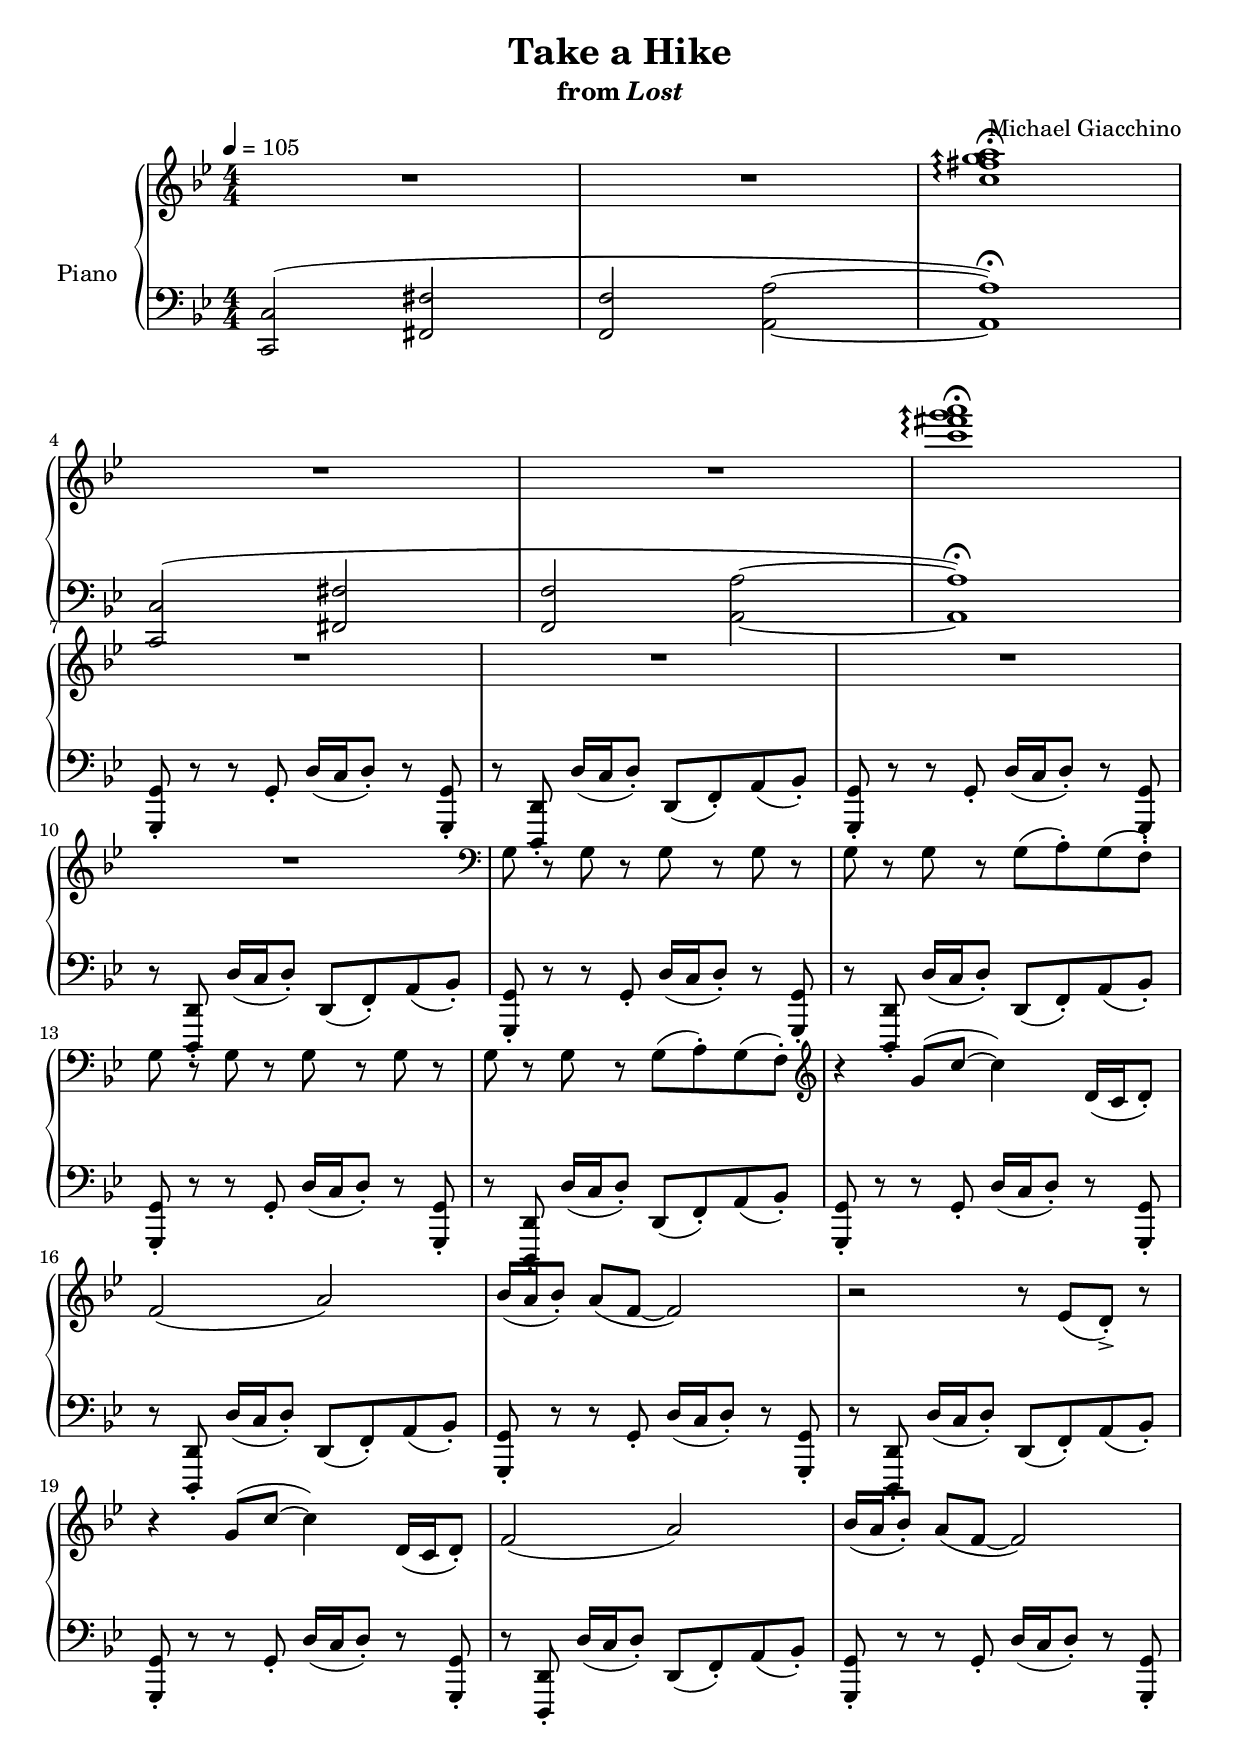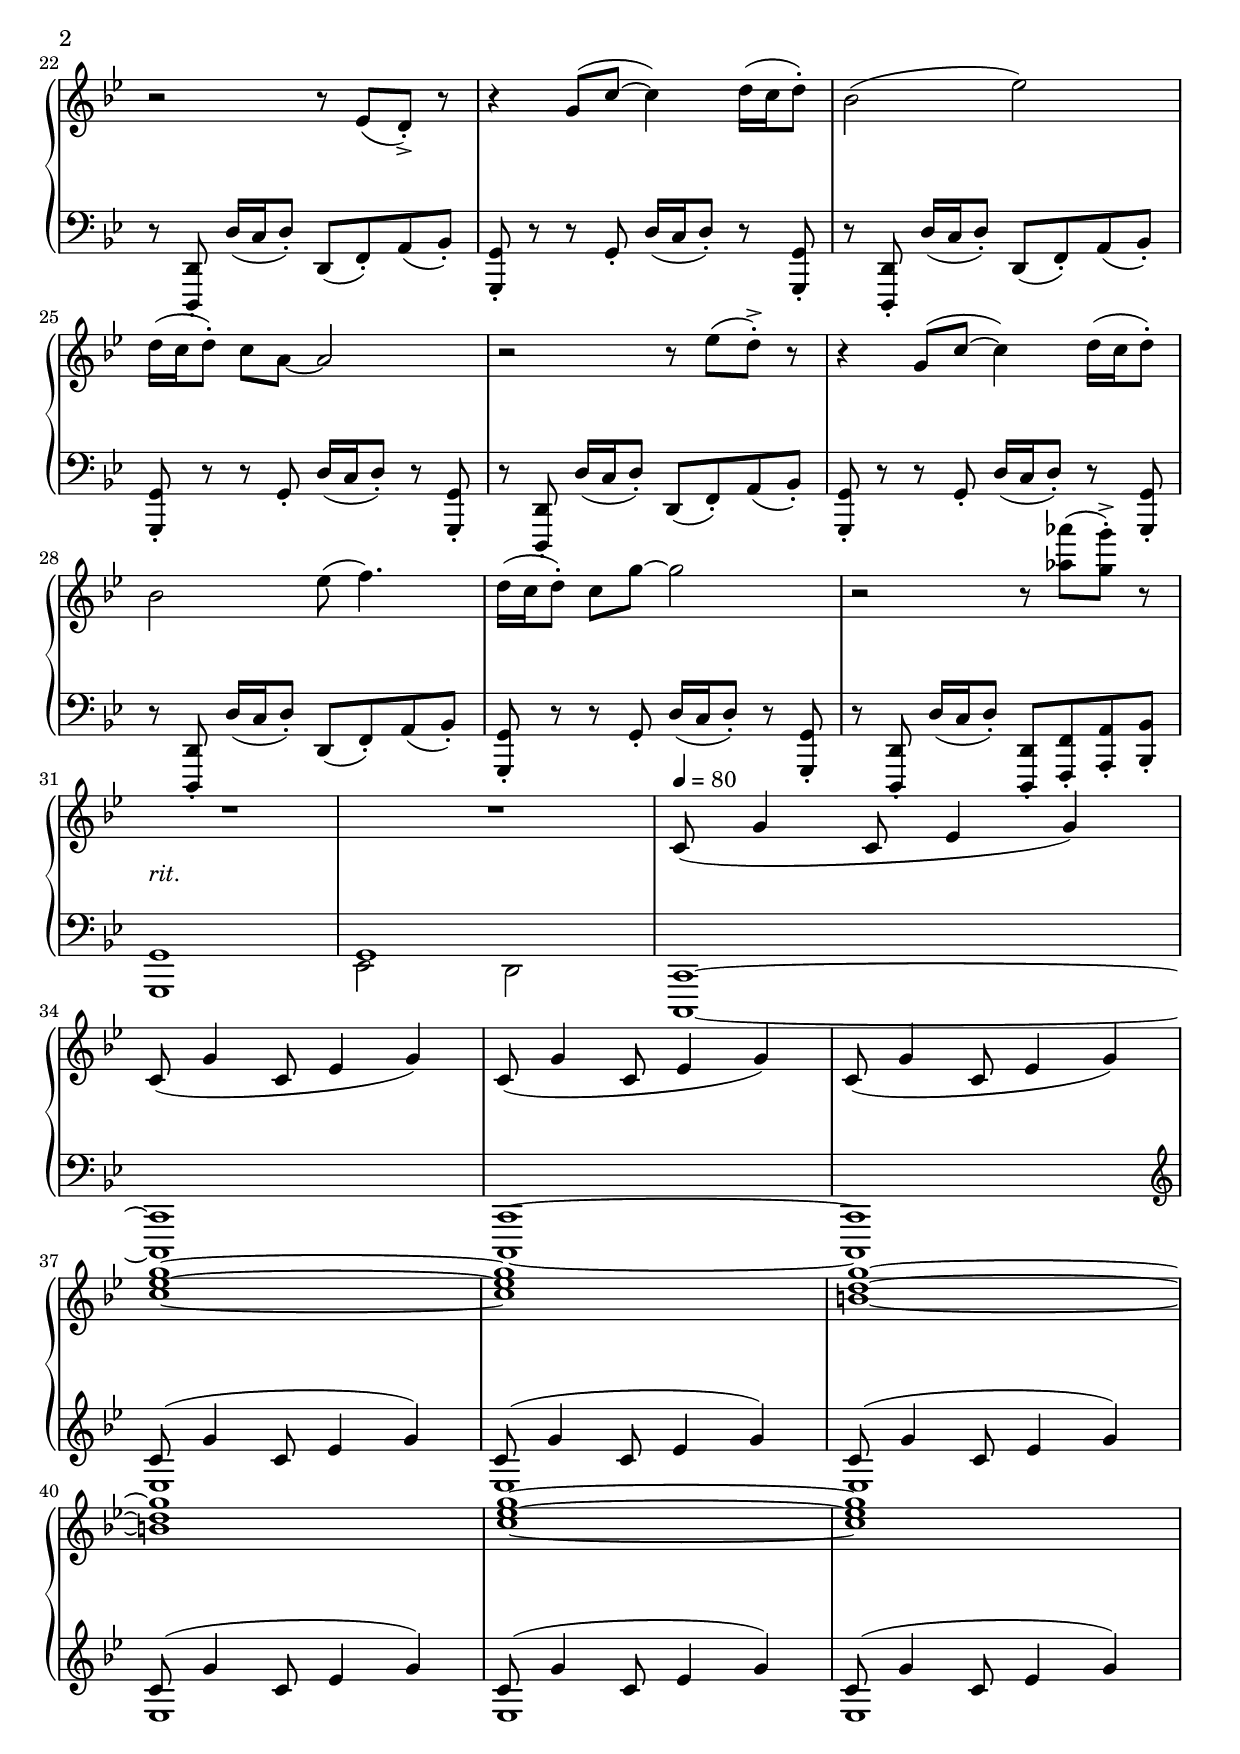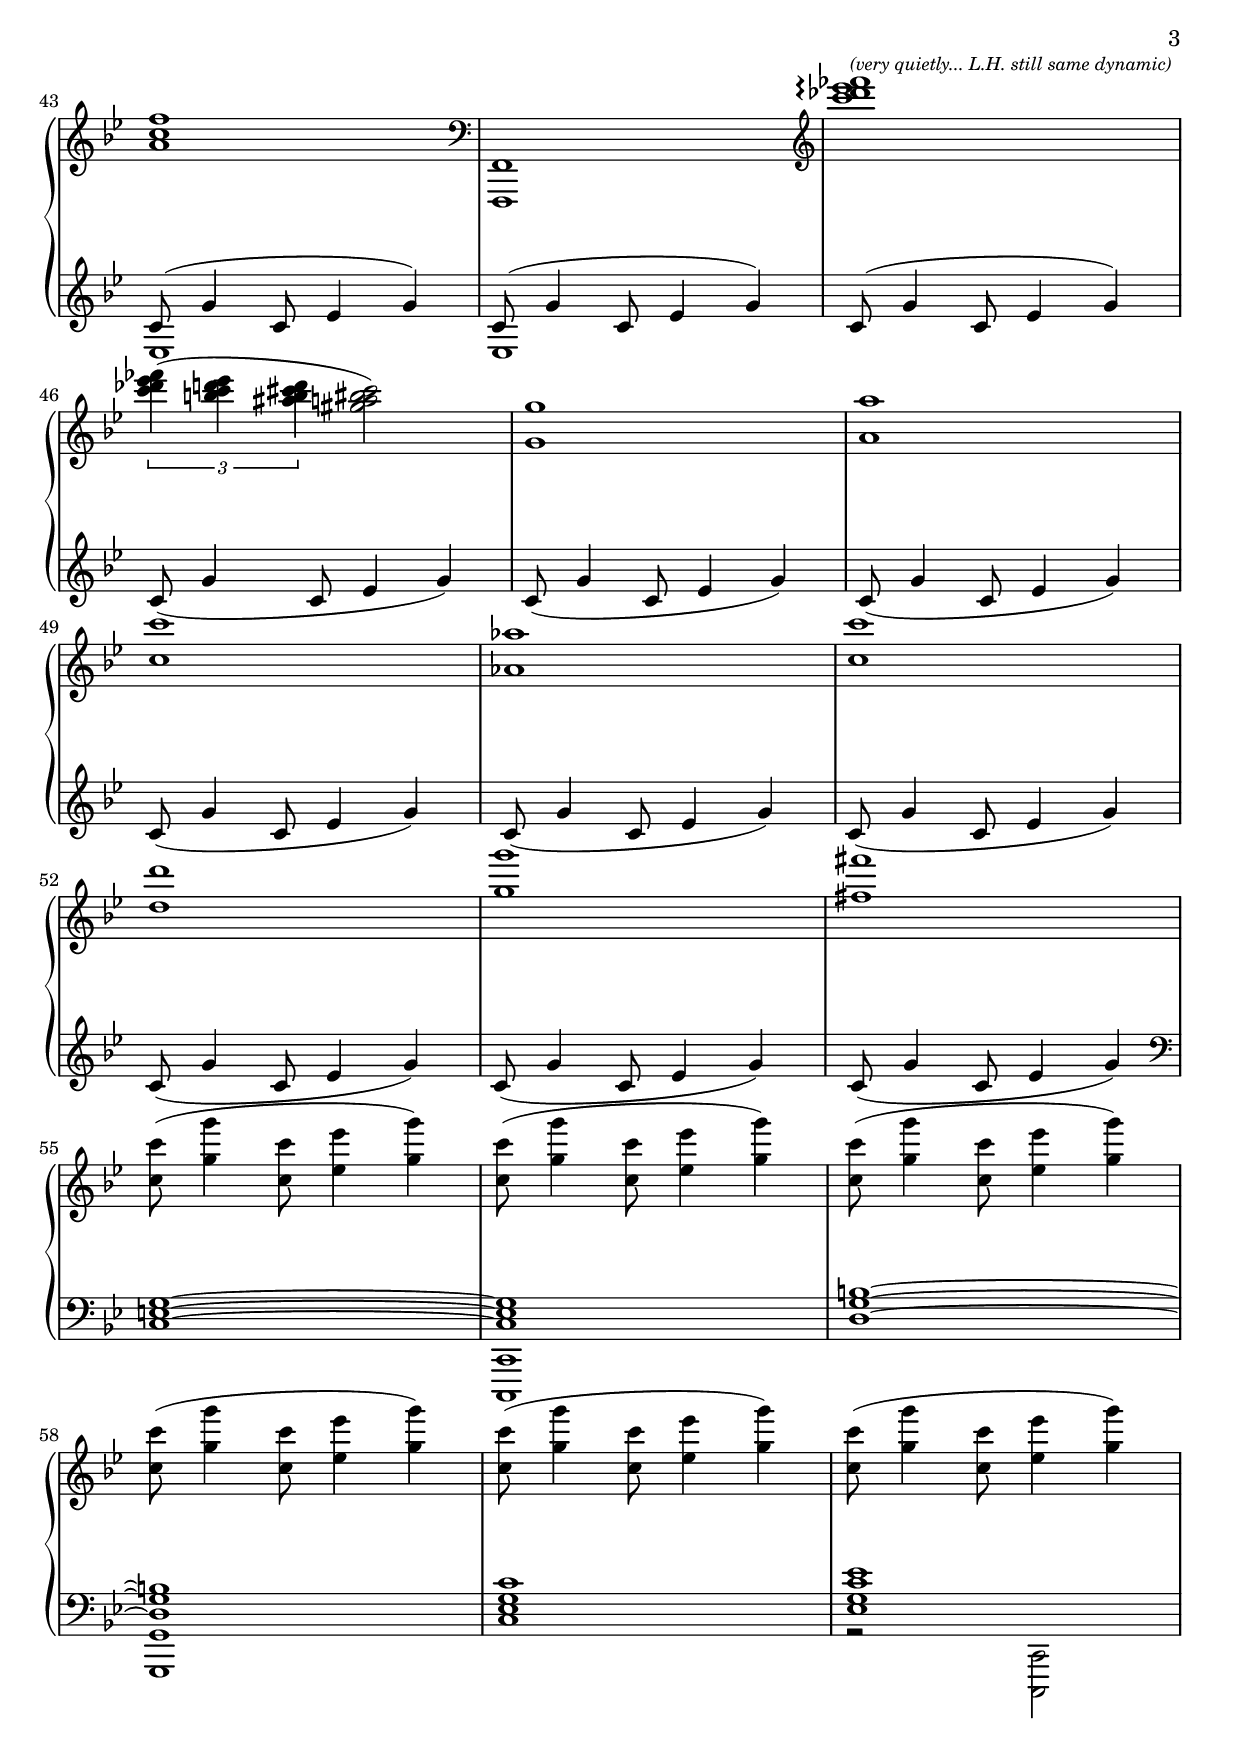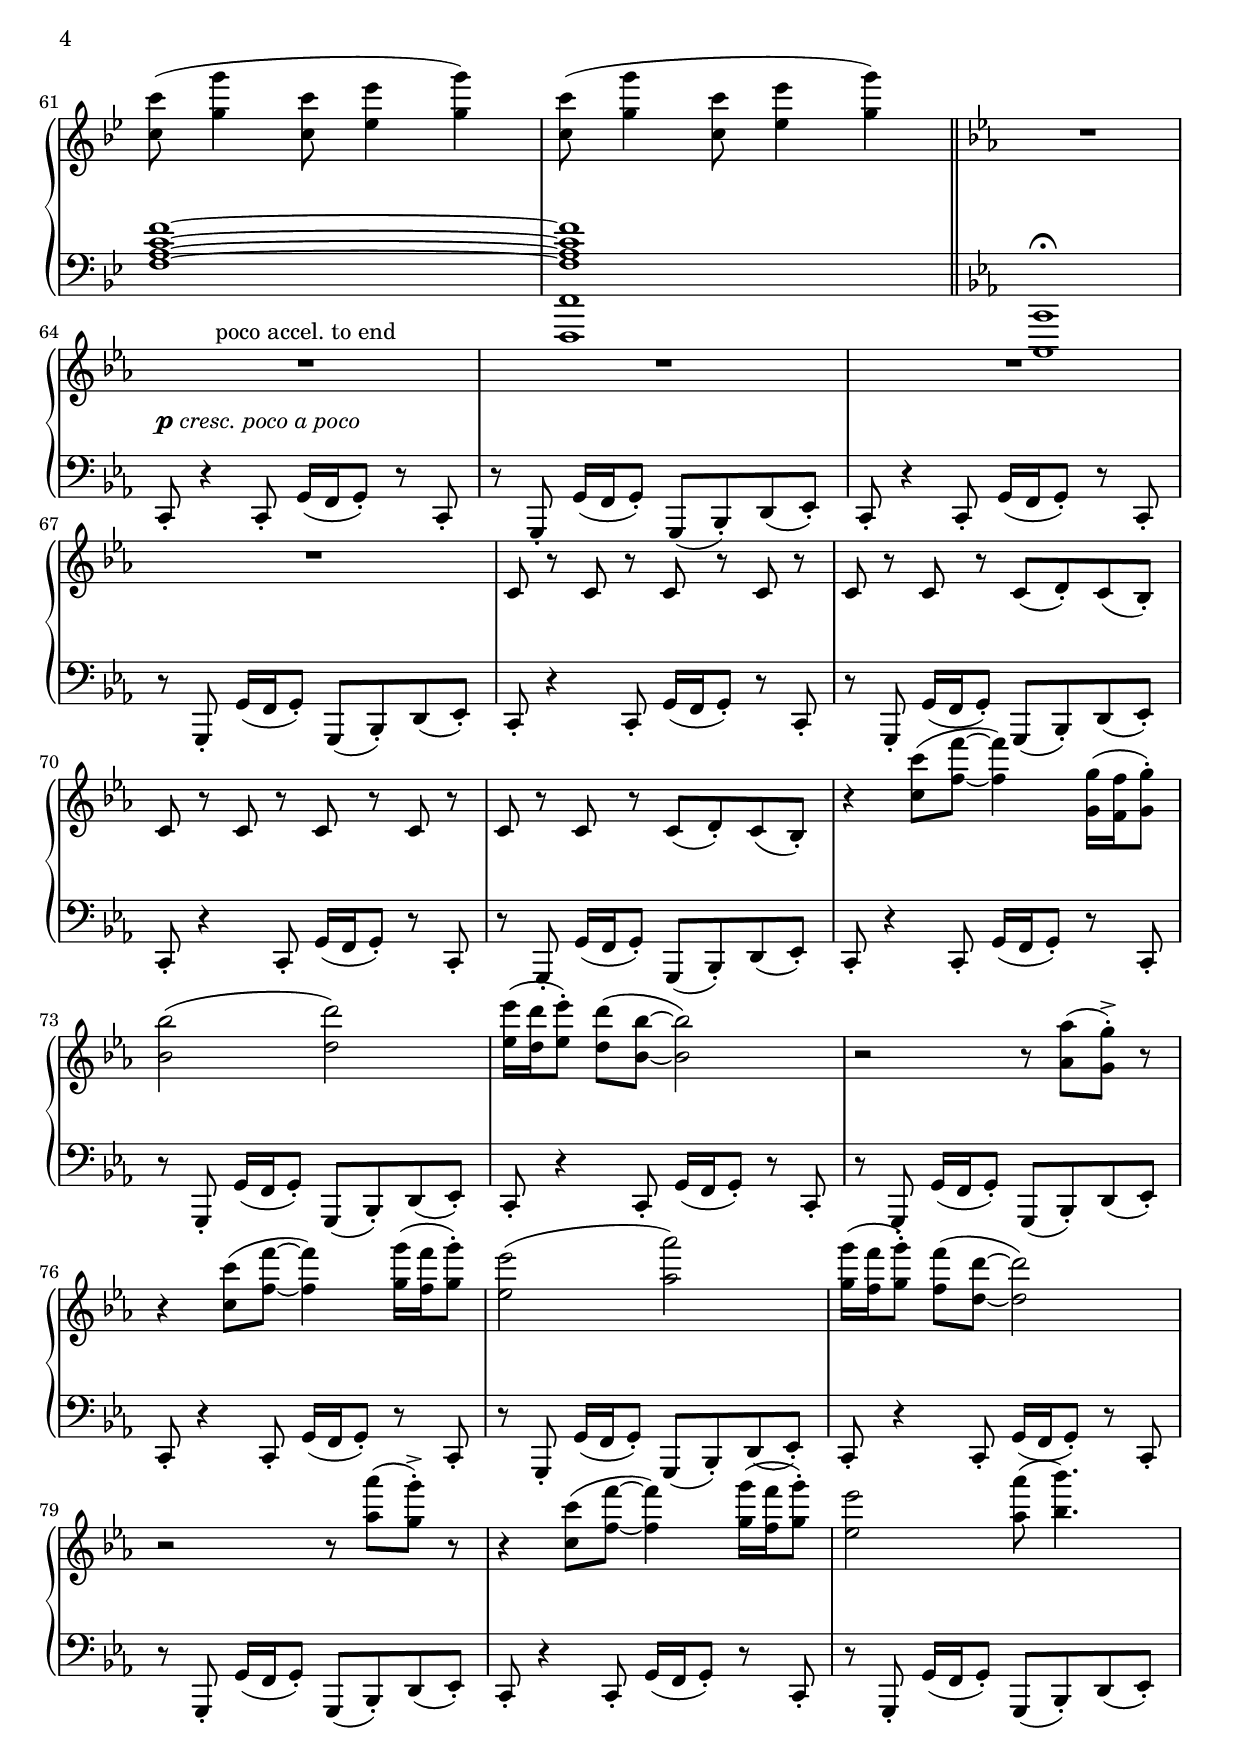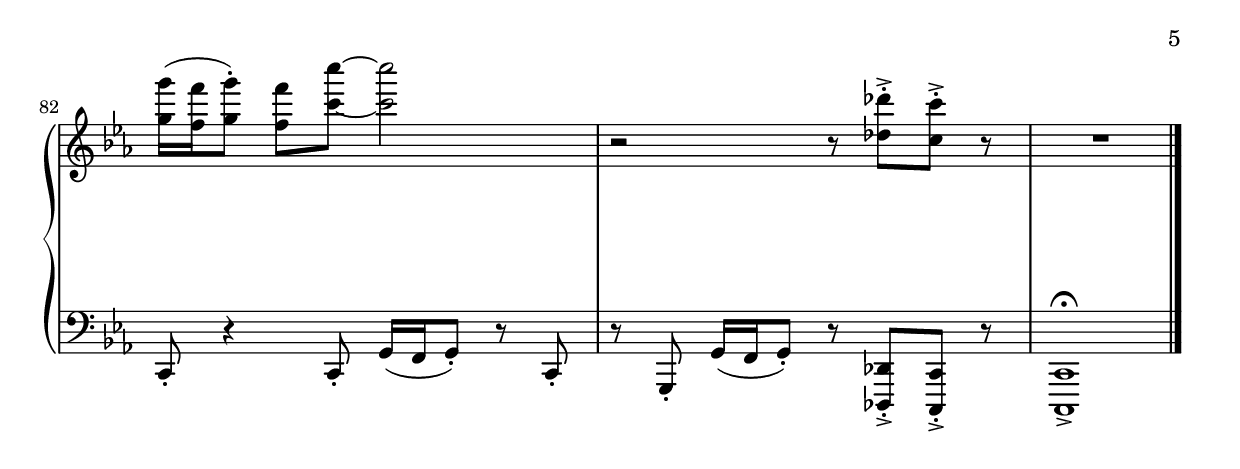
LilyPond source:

\version "2.12.2"

\header {
  title = "Take a Hike"
  subtitle = \markup { "from" \italic "Lost" }
  composer = "Michael Giacchino"
}

global = {
  \tempo 4 = 105
  \key bes \major
  \time 4/4
  \numericTimeSignature
  s1*32
  \tempo 4 = 80
  s1*30
  \bar "||"
  \key c \minor
}

upper = \relative c'' {
  \clef treble
  R1*2
  \arpeggioArrowUp
  <c fis g a>1\arpeggio\fermata
  \break

  R1*2
  <c' fis g a>1\arpeggio\fermata
  \break

  R1*3
  \break

  R1
  \clef bass
  g,,8 r g r g r g r
  g r g r g( a\staccato) g( f\staccato)
  \break

  g r g r g r g r
  g r g r g( a\staccato) g( f\staccato)
  \clef treble
  r4 g'8( c~ c4) d,16( c d8\staccato)
  \break

  f2( a)
  bes16( a bes8\staccato) a( f~ f2)
  r2 r8 es( d->\staccato) r8
  \break

  r4 g8( c~ c4) d,16( c d8\staccato)
  f2( a)
  bes16( a bes8\staccato) a( f~ f2)
  \break

  r2 r8 es( d->\staccato) r8
  r4 g8( c~ c4) d16( c d8\staccato)
  bes2( es)
  \break

  d16( c d8\staccato) c a~ a2
  r2 r8 es'( d->\staccato) r8
  r4 g,8( c~ c4) d16( c d8\staccato)
  \break

  bes2 es8( f4.)
  d16( c d8\staccato) c g'~ g2
  r2 r8 <as as'>8( <g g'>->\staccato) r8
  \break

  R1*2
  c,,8( g'4 c,8 es4 g)
  \break

  c,8( g'4 c,8 es4 g)
  c,8( g'4 c,8 es4 g)
  c,8( g'4 c,8 es4 g)
  \break

  <c es g>1~
  <c es g>
  <b d g>~
  \break

  <b d g>
  <c es g>~
  <c es g>
  \break

  <a c f>
  \clef bass
  <f,,, f'>
  \clef treble
  \arpeggioNormal
  \override TextScript #'font-size = #-2
  <c''''' des es fes>\arpeggio^\markup { \italic "(very quietly... L.H. still same dynamic)" }
  \break

  \times 2/3 { <c des es fes>4( <b c d es> <ais b cis d> } <gis a bis cis>2)
  <g, g'>1
  <a a'>
  \break

  <c c'>
  <as as'>
  <c c'>
  \break

  <d d'>
  <g g'>
  <fis fis'>
  \break

  <c c'>8( <g' g'>4 <c, c'>8 <es es'>4 <g g'>)
  <c, c'>8( <g' g'>4 <c, c'>8 <es es'>4 <g g'>)
  <c, c'>8( <g' g'>4 <c, c'>8 <es es'>4 <g g'>)
  \break

  <c, c'>8( <g' g'>4 <c, c'>8 <es es'>4 <g g'>)
  <c, c'>8( <g' g'>4 <c, c'>8 <es es'>4 <g g'>)
  <c, c'>8( <g' g'>4 <c, c'>8 <es es'>4 <g g'>)
  \break

  <c, c'>8( <g' g'>4 <c, c'>8 <es es'>4 <g g'>)
  <c, c'>8( <g' g'>4 <c, c'>8 <es es'>4 <g g'>)
  R1
  \break

  R1-"poco accel. to end"
  R1*3
  c,,8 r c r c r c r
  c r c r c( d-.) c( bes-.)
  \break

  c r c r c r c r
  c r c r c( d-.) c( bes-.)
  r4 <c' c'>8( <f f'>~ <f f'>4) <g, g'>16( <f f'> <g g'>8-.)
  \break

  <bes bes'>2( <d d'>)
  <es es'>16( <d d'> <es es'>8-.) <d d'>8( <bes bes'>~ <bes bes'>2)
  r2 r8 <as as'>( <g g'>->-.) r8
  \break

  r4 <c c'>8( <f f'>~ <f f'>4) <g g'>16( <f f'> <g g'>8-.)
  <es es'>2( <as as'>)
  <g g'>16( <f f'> <g g'>8-.) <f f'>( <d d'>~ <d d'>2)
  \break

  r2 r8 <as' as'>( <g g'>-.->) r8
  r4 <c, c'>8( <f f'>~ <f f'>4) <g g'>16( <f f'> <g g'>8-.)
  <es es'>2 <as as'>8( <bes bes'>4.)
  \break

  <g g'>16( <f f'> <g g'>8-.) <f f'> <c' c'>~ <c c'>2
  r2 r8 <des, des'>-.-> <c c'>-.-> r8
  R1
  \bar "|."
}

lower = \relative c, {
  \clef bass
  <c c'>2(
  <fis fis'>
  <f f'>
  <a a'>~
  <a a'>1\fermata)

  <c, c'>2(
  <fis fis'>
  <f f'>
  <a a'>~
  <a a'>1\fermata)

  <g, g'>8\staccato r8 r8 g'\staccato d'16( c d8\staccato) r8 <g,, g'>\staccato
  r8 <d d'>\staccato d''16( c d8\staccato) d,( f\staccato) a( bes\staccato)
  <g, g'>\staccato r8 r8 g'\staccato d'16( c d8\staccato) r8 <g,, g'>\staccato

  r8 <d d'>\staccato d''16( c d8\staccato) d,( f\staccato) a( bes\staccato)
  <g, g'>\staccato r8 r8 g'\staccato d'16( c d8\staccato) r8 <g,, g'>\staccato
  r8 <d d'>\staccato d''16( c d8\staccato) d,( f\staccato) a( bes\staccato)

  <g, g'>\staccato r8 r8 g'\staccato d'16( c d8\staccato) r8 <g,, g'>\staccato
  r8 <d d'>\staccato d''16( c d8\staccato) d,( f\staccato) a( bes\staccato)
  <g, g'>\staccato r8 r8 g'\staccato d'16( c d8\staccato) r8 <g,, g'>\staccato

  r8 <d d'>\staccato d''16( c d8\staccato) d,( f\staccato) a( bes\staccato)
  <g, g'>\staccato r8 r8 g'\staccato d'16( c d8\staccato) r8 <g,, g'>\staccato
  r8 <d d'>\staccato d''16( c d8\staccato) d,( f\staccato) a( bes\staccato)

  <g, g'>\staccato r8 r8 g'\staccato d'16( c d8\staccato) r8 <g,, g'>\staccato
  r8 <d d'>\staccato d''16( c d8\staccato) d,( f\staccato) a( bes\staccato)
  <g, g'>\staccato r8 r8 g'\staccato d'16( c d8\staccato) r8 <g,, g'>\staccato

  r8 <d d'>\staccato d''16( c d8\staccato) d,( f\staccato) a( bes\staccato)
  <g, g'>\staccato r8 r8 g'\staccato d'16( c d8\staccato) r8 <g,, g'>\staccato
  r8 <d d'>\staccato d''16( c d8\staccato) d,( f\staccato) a( bes\staccato)

  <g, g'>\staccato r8 r8 g'\staccato d'16( c d8\staccato) r8 <g,, g'>\staccato
  r8 <d d'>\staccato d''16( c d8\staccato) d,( f\staccato) a( bes\staccato)
  <g, g'>\staccato r8 r8 g'\staccato d'16( c d8\staccato) r8 <g,, g'>\staccato

  r8 <d d'>\staccato d''16( c d8\staccato) d,( f\staccato) a( bes\staccato)
  <g, g'>\staccato r8 r8 g'\staccato d'16( c d8\staccato) r8 <g,, g'>\staccato
  r8 <d d'>\staccato d''16( c d8\staccato) <d,, d'>\staccato <f f'>\staccato <a a'>\staccato <bes bes'>\staccato

  <g g'>1
  <<
    { g' }
  \\
    { es2 d }
  >>
  <c, c'>1~

  <c c'>
  <c c'>~
  <c c'>
  \clef treble

  <<
    {
      c'''8( g'4 c,8 es4 g)
      c,8( g'4 c,8 es4 g)
      c,8( g'4 c,8 es4 g)
      c,8( g'4 c,8 es4 g)
      c,8( g'4 c,8 es4 g)
      c,8( g'4 c,8 es4 g)
      c,8( g'4 c,8 es4 g)
      c,8( g'4 c,8 es4 g)
      c,8( g'4 c,8 es4 g)
    }
  \\
    {
      es,1 es es es es es es es
    }
  >>

  c'8( g'4 c,8 es4 g)
  c,8( g'4 c,8 es4 g)
  c,8( g'4 c,8 es4 g)

  c,8( g'4 c,8 es4 g)
  c,8( g'4 c,8 es4 g)
  c,8( g'4 c,8 es4 g)

  c,8( g'4 c,8 es4 g)
  c,8( g'4 c,8 es4 g)
  c,8( g'4 c,8 es4 g)
  \clef bass

  <<
    {
      <c,, e g>1~
      <c e g>
      <d g b>~

      <d g b>
      <c es g c>
      <es g c es>

      <f a c f>~
      <f a c f>
      s1
    }
  \\
    {
      s1
      <c,, c'>
      s1

      <g' g'>
      s1
      r2 <c, c'>

      s1
      <f f'>
      <c c'>^\fermata
    }
  >>

  c'8-. r4 c8-. g'16( f g8-.) r8 c,-.
  r8 g8-. g'16( f g8-.) g,8( bes-.) d( es-.)
  c-. r4 c8-. g'16( f g8-.) r8 c,-.

  r8 g8-. g'16( f g8-.) g,8( bes-.) d( es-.)
  c-. r4 c8-. g'16( f g8-.) r8 c,-.
  r8 g8-. g'16( f g8-.) g,8( bes-.) d( es-.)

  c-. r4 c8-. g'16( f g8-.) r8 c,-.
  r8 g8-. g'16( f g8-.) g,8( bes-.) d( es-.)
  c-. r4 c8-. g'16( f g8-.) r8 c,-.

  r8 g8-. g'16( f g8-.) g,8( bes-.) d( es-.)
  c-. r4 c8-. g'16( f g8-.) r8 c,-.
  r8 g8-. g'16( f g8-.) g,8( bes-.) d( es-.)

  c-. r4 c8-. g'16( f g8-.) r8 c,-.
  r8 g8-. g'16( f g8-.) g,8( bes-.) d( es-.)
  c-. r4 c8-. g'16( f g8-.) r8 c,-.

  r8 g8-. g'16( f g8-.) g,8( bes-.) d( es-.)
  c-. r4 c8-. g'16( f g8-.) r8 c,-.
  r8 g8-. g'16( f g8-.) g,8( bes-.) d( es-.)

  c-. r4 c8-. g'16( f g8-.) r8 c,-.
  r8 g8-. g'16( f g8-.) r8 <des, des'>-.-> <c c'>-.-> r8
  <c c'>1->\fermata
}

dynamics = {
  s1*6\p
  s1*23\mf
  s8*7 s8\ff
  s32*6-"rit." s32*57\> s32\!
  s1*12\mp
  s1*2\pp
  s1*7\p
  s32*31\< s32\!
  s1*4\mf
  s32*63\< s32\!
  s1\ff
  s32*31\> s32\!
  s1\p
  s1-\markup { \dynamic "p" "cresc. poco a poco"}
  s1*19
  s1\fff
}

pedal = {
}

chordnames = \chordmode {
}

\include "../template_piano_solo.ly"
